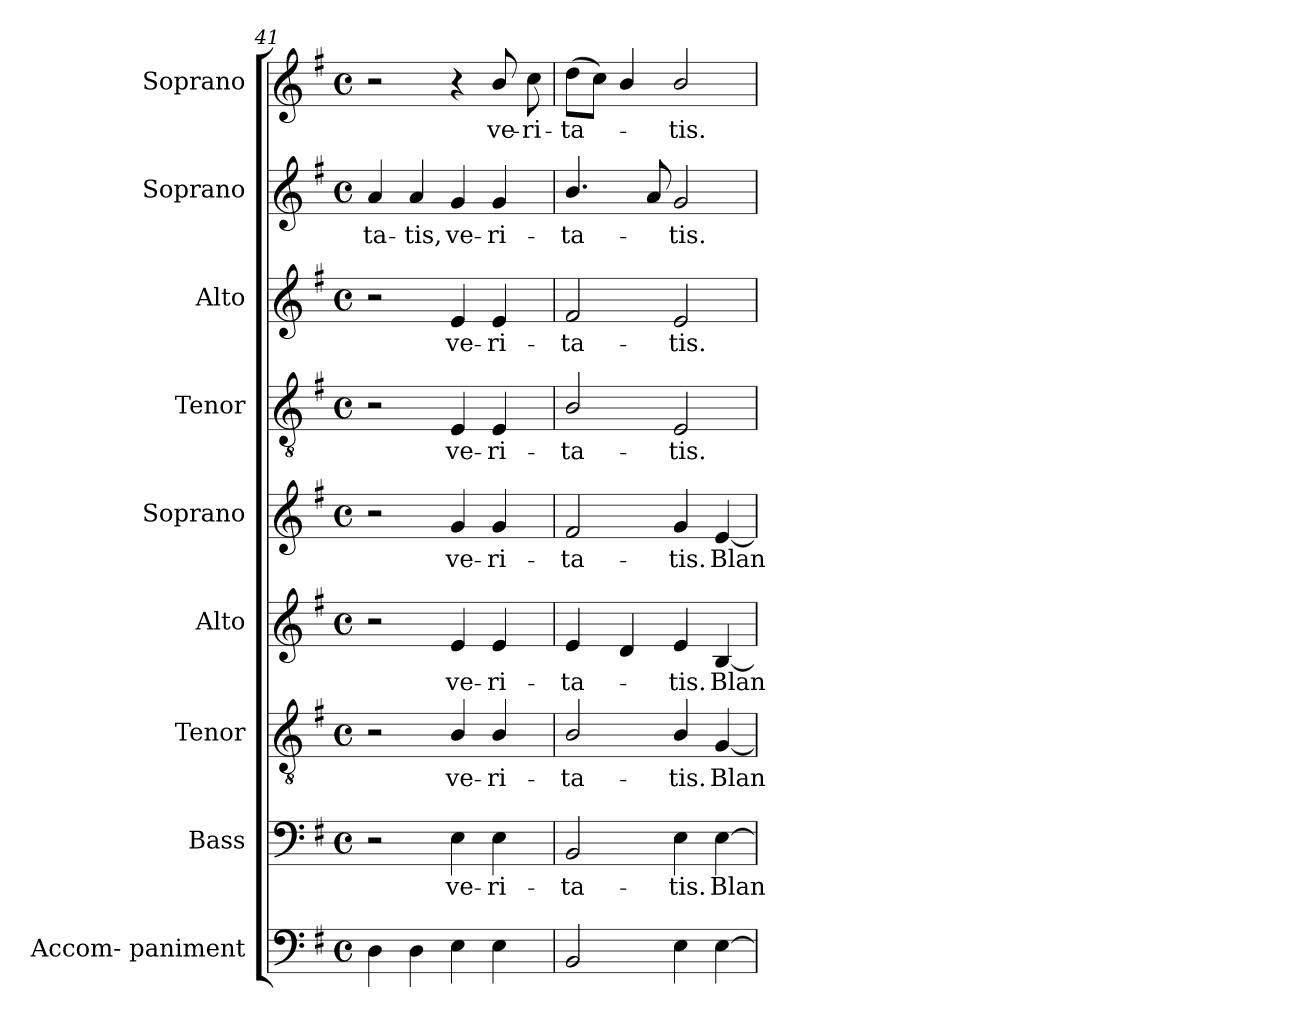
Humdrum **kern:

**kern	**kern	**text	**kern	**text	**kern	**text	**kern	**text	**kern	**text	**kern	**text	**kern	**text	**kern	**text
*part9	*part8	*part8	*part7	*part7	*part6	*part6	*part5	*part5	*part4	*part4	*part3	*part3	*part2	*part2	*part1	*part1
*staff9	*staff8	*staff8	*staff7	*staff7	*staff6	*staff6	*staff5	*staff5	*staff4	*staff4	*staff3	*staff3	*staff2	*staff2	*staff1	*staff1
*I"Accom- paniment	*I"Bass	*	*I"Tenor	*	*I"Alto	*	*I"Soprano	*	*I"Tenor	*	*I"Alto	*	*I"Soprano	*	*I"Soprano	*
*I'Acc.	*I'B.	*	*I'T.	*	*I'A.	*	*I'S.	*	*I'T.	*	*I'A.	*	*I'S.	*	*I'S.	*
*clefF4	*clefF4	*	*clefGv2	*	*clefG2	*	*clefG2	*	*clefGv2	*	*clefG2	*	*clefG2	*	*clefG2	*
*	*	*	*ITrd7c12	*	*	*	*	*	*ITrd7c12	*	*	*	*	*	*	*
*k[f#]	*k[f#]	*	*k[f#]	*	*k[f#]	*	*k[f#]	*	*k[f#]	*	*k[f#]	*	*k[f#]	*	*k[f#]	*
*G:	*G:	*	*G:	*	*G:	*	*G:	*	*G:	*	*G:	*	*G:	*	*G:	*
*M4/4	*M4/4	*	*M4/4	*	*M4/4	*	*M4/4	*	*M4/4	*	*M4/4	*	*M4/4	*	*M4/4	*
*met(c)	*met(c)	*	*met(c)	*	*met(c)	*	*met(c)	*	*met(c)	*	*met(c)	*	*met(c)	*	*met(c)	*
=41	=41	=41	=41	=41	=41	=41	=41	=41	=41	=41	=41	=41	=41	=41	=41	=41
!	!	!	!	!	!	!	!	!	!	!	!	!	!	!LO:LY:b:color=#000000	!	!
4Di\	2r	.	2r	.	2r	.	2r	.	2r	.	2r	.	4ai/	-ta-	2r	.
!	!	!	!	!	!	!	!	!	!	!	!	!	!	!LO:LY:b:color=#000000	!	!
4Di\	.	.	.	.	.	.	.	.	.	.	.	.	4ai/	-tis,	.	.
!	!	!LO:LY:b:color=#000000	!	!	!	!	!	!	!	!	!	!	!	!	!	!
!	!	!	!	!LO:LY:b:color=#000000	!	!	!	!	!	!	!	!	!	!	!	!
!	!	!	!	!	!	!LO:LY:b:color=#000000	!	!	!	!	!	!	!	!	!	!
!	!	!	!	!	!	!	!	!LO:LY:b:color=#000000	!	!	!	!	!	!	!	!
!	!	!	!	!	!	!	!	!	!	!LO:LY:b:color=#000000	!	!	!	!	!	!
!	!	!	!	!	!	!	!	!	!	!	!	!LO:LY:b:color=#000000	!	!	!	!
!	!	!	!	!	!	!	!	!	!	!	!	!	!	!LO:LY:b:color=#000000	!	!
4Ei\	4Ei\	ve-	4BBi/	ve-	4ei/	ve-	4gi/	ve-	4EEi/	ve-	4ei/	ve-	4gi/	ve-	4r	.
!	!	!LO:LY:b:color=#000000	!	!	!	!	!	!	!	!	!	!	!	!	!	!
!	!	!	!	!LO:LY:b:color=#000000	!	!	!	!	!	!	!	!	!	!	!	!
!	!	!	!	!	!	!LO:LY:b:color=#000000	!	!	!	!	!	!	!	!	!	!
!	!	!	!	!	!	!	!	!LO:LY:b:color=#000000	!	!	!	!	!	!	!	!
!	!	!	!	!	!	!	!	!	!	!LO:LY:b:color=#000000	!	!	!	!	!	!
!	!	!	!	!	!	!	!	!	!	!	!	!LO:LY:b:color=#000000	!	!	!	!
!	!	!	!	!	!	!	!	!	!	!	!	!	!	!LO:LY:b:color=#000000	!	!
!	!	!	!	!	!	!	!	!	!	!	!	!	!	!	!	!LO:LY:b:color=#000000
4Ei\	4Ei\	-ri-	4BBi/	-ri-	4ei/	-ri-	4gi/	-ri-	4EEi/	-ri-	4ei/	-ri-	4gi/	-ri-	8bi/	ve-
!	!	!	!	!	!	!	!	!	!	!	!	!	!	!	!	!LO:LY:b:color=#000000
.	.	.	.	.	.	.	.	.	.	.	.	.	.	.	8cci\	-ri-
=42	=42	=42	=42	=42	=42	=42	=42	=42	=42	=42	=42	=42	=42	=42	=42	=42
!	!	!LO:LY:b:color=#000000	!	!	!	!	!	!	!	!	!	!	!	!	!	!
!	!	!	!	!LO:LY:b:color=#000000	!	!	!	!	!	!	!	!	!	!	!	!
!	!	!	!	!	!	!LO:LY:b:color=#000000	!	!	!	!	!	!	!	!	!	!
!	!	!	!	!	!	!	!	!LO:LY:b:color=#000000	!	!	!	!	!	!	!	!
!	!	!	!	!	!	!	!	!	!	!LO:LY:b:color=#000000	!	!	!	!	!	!
!	!	!	!	!	!	!	!	!	!	!	!	!LO:LY:b:color=#000000	!	!	!	!
!	!	!	!	!	!	!	!	!	!	!	!	!	!	!LO:LY:b:color=#000000	!	!
!	!	!	!	!	!	!	!	!	!	!	!	!	!	!	!	!LO:LY:b:color=#000000
2BBi/	2BBi/	-ta-	2BBi/	-ta-	4ei/	-ta-	2f#i/	-ta-	2BBi/	-ta-	2f#i/	-ta-	4.bi/	-ta-	(8ddi\L	-ta-
.	.	.	.	.	.	.	.	.	.	.	.	.	.	.	8cci\J)	.
.	.	.	.	.	4di/	.	.	.	.	.	.	.	.	.	4bi/	.
.	.	.	.	.	.	.	.	.	.	.	.	.	8ai/	.	.	.
!	!	!LO:LY:b:color=#000000	!	!	!	!	!	!	!	!	!	!	!	!	!	!
!	!	!	!	!LO:LY:b:color=#000000	!	!	!	!	!	!	!	!	!	!	!	!
!	!	!	!	!	!	!LO:LY:b:color=#000000	!	!	!	!	!	!	!	!	!	!
!	!	!	!	!	!	!	!	!LO:LY:b:color=#000000	!	!	!	!	!	!	!	!
!	!	!	!	!	!	!	!	!	!	!LO:LY:b:color=#000000	!	!	!	!	!	!
!	!	!	!	!	!	!	!	!	!	!	!	!LO:LY:b:color=#000000	!	!	!	!
!	!	!	!	!	!	!	!	!	!	!	!	!	!	!LO:LY:b:color=#000000	!	!
!	!	!	!	!	!	!	!	!	!	!	!	!	!	!	!	!LO:LY:b:color=#000000
4Ei\	4Ei\	-tis.	4BBi/	-tis.	4ei/	-tis.	4gi/	-tis.	2EEi/	-tis.	2ei/	-tis.	2gi/	-tis.	2bi/	-tis.
!	!	!LO:LY:b:color=#000000	!	!	!	!	!	!	!	!	!	!	!	!	!	!
!	!	!	!	!LO:LY:b:color=#000000	!	!	!	!	!	!	!	!	!	!	!	!
!	!	!	!	!	!	!LO:LY:b:color=#000000	!	!	!	!	!	!	!	!	!	!
!	!	!	!	!	!	!	!	!LO:LY:b:color=#000000	!	!	!	!	!	!	!	!
[>4Ei\	[>4Ei\	Blan-	[<4GGi/	Blan-	[<4Bi/	Blan-	[<4ei/	Blan-	.	.	.	.	.	.	.	.
=	=	=	=	=	=	=	=	=	=	=	=	=	=	=	=	=
*-	*-	*-	*-	*-	*-	*-	*-	*-	*-	*-	*-	*-	*-	*-	*-	*-
